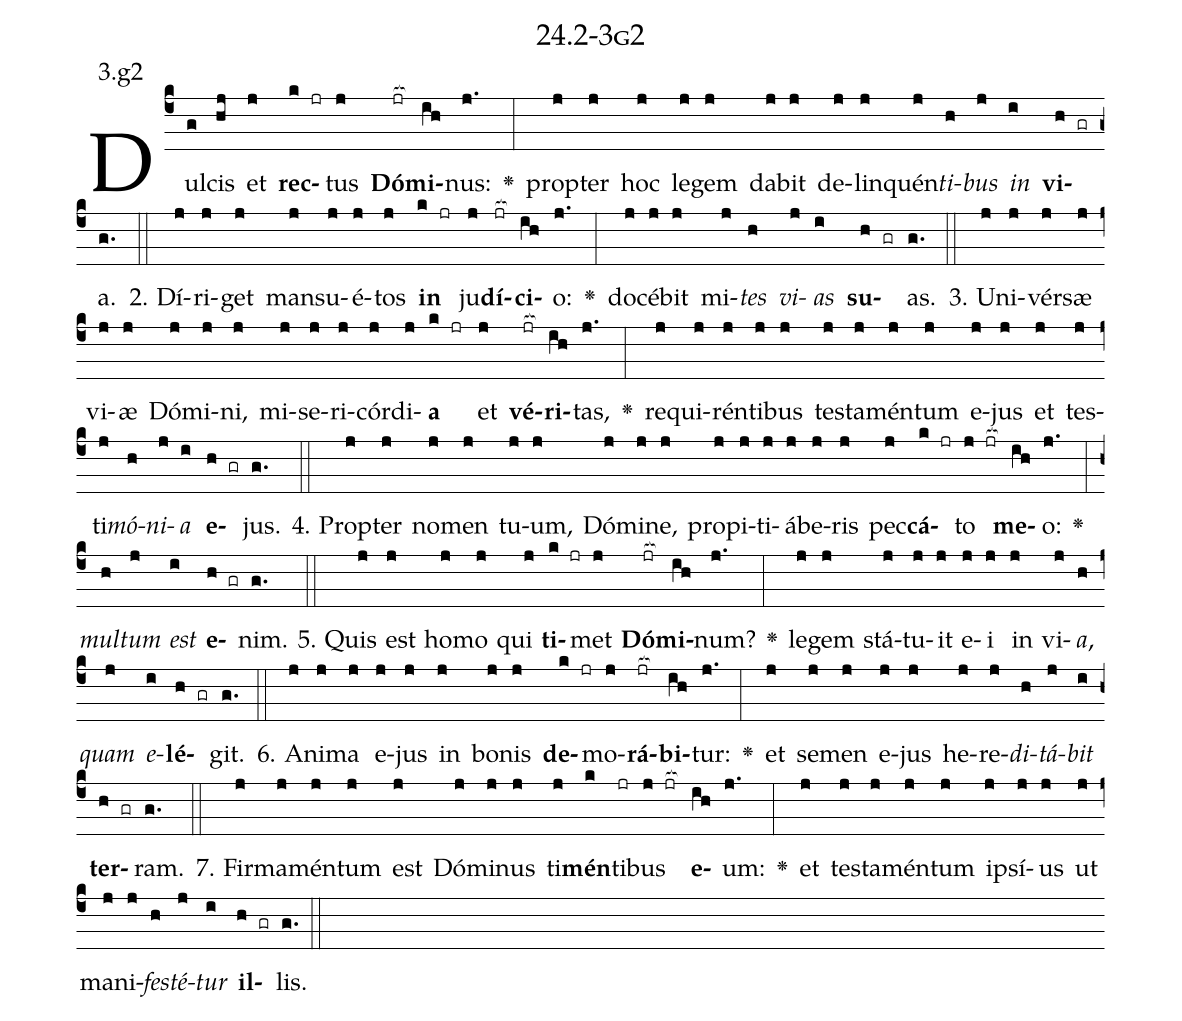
name: 24.2-3g2;
annotation: 3.g2;
%%
(c4)Dul(g)cis(hj) et(j) <b>rec</b>(k jr)tus(j) <b>Dó</b>(jr[ocb:1{])<b>mi</b>(ih[ocb:0}])nus:(j.) <v>\greheightstar</v>(:) prop(j)ter(j) hoc(j) le(j)gem(j) da(j)bit(j) de(j)lin(j)quén(j)<i>ti</i>(h)<i>bus</i>(j) <i>in</i>(i) <b>vi</b>(h gr)a.(g.) (::)
2. Dí(j)ri(j)get(j) man(j)su(j)é(j)tos(j) <b>in</b>(k jr) ju(j)<b>dí</b>(jr[ocb:1{])<b>ci</b>(ih[ocb:0}])o:(j.) <v>\greheightstar</v>(:) do(j)cé(j)bit(j) mi(j)<i>tes</i>(h) <i>vi</i>(j)<i>as</i>(i) <b>su</b>(h gr)as.(g.) (::)
3. U(j)ni(j)vér(j)sæ(j) vi(j)æ(j) Dó(j)mi(j)ni,(j) mi(j)se(j)ri(j)cór(j)di(j)<b>a</b>(k jr) et(j) <b>vé</b>(jr[ocb:1{])<b>ri</b>(ih[ocb:0}])tas,(j.) <v>\greheightstar</v>(:) re(j)qui(j)rén(j)ti(j)bus(j) tes(j)ta(j)mén(j)tum(j) e(j)jus(j) et(j) tes(j)ti(j)<i>mó</i>(h)<i>ni</i>(j)<i>a</i>(i) <b>e</b>(h gr)jus.(g.) (::)
4. Prop(j)ter(j) no(j)men(j) tu(j)um,(j) Dó(j)mi(j)ne,(j) pro(j)pi(j)ti(j)á(j)be(j)ris(j) pec(j)<b>cá</b>(k jr)to(j jr[ocb:1{]) <b>me</b>(ih[ocb:0}])o:(j.) <v>\greheightstar</v>(:) <i>mul</i>(h)<i>tum</i>(j) <i>est</i>(i) <b>e</b>(h gr)nim.(g.) (::)
5. Quis(j) est(j) ho(j)mo(j) qui(j) <b>ti</b>(k jr)met(j) <b>Dó</b>(jr[ocb:1{])<b>mi</b>(ih[ocb:0}])num?(j.) <v>\greheightstar</v>(:) le(j)gem(j) stá(j)tu(j)it(j) e(j)i(j) in(j) vi(j)<i>a</i>,(h) <i>quam</i>(j) <i>e</i>(i)<b>lé</b>(h gr)git.(g.) (::)
6. A(j)ni(j)ma(j) e(j)jus(j) in(j) bo(j)nis(j) <b>de</b>(k jr)mo(j)<b>rá</b>(jr[ocb:1{])<b>bi</b>(ih[ocb:0}])tur:(j.) <v>\greheightstar</v>(:) et(j) se(j)men(j) e(j)jus(j) he(j)re(j)<i>di</i>(h)<i>tá</i>(j)<i>bit</i>(i) <b>ter</b>(h gr)ram.(g.) (::)
7. Fir(j)ma(j)mén(j)tum(j) est(j) Dó(j)mi(j)nus(j) ti(j)<b>mén</b>(k)ti(jr)bus(j jr[ocb:1{]) <b>e</b>(ih[ocb:0}])um:(j.) <v>\greheightstar</v>(:) et(j) tes(j)ta(j)mén(j)tum(j) ip(j)sí(j)us(j) ut(j) ma(j)ni(j)<i>fes</i>(h)<i>té</i>(j)<i>tur</i>(i) <b>il</b>(h gr)lis.(g.) (::)
